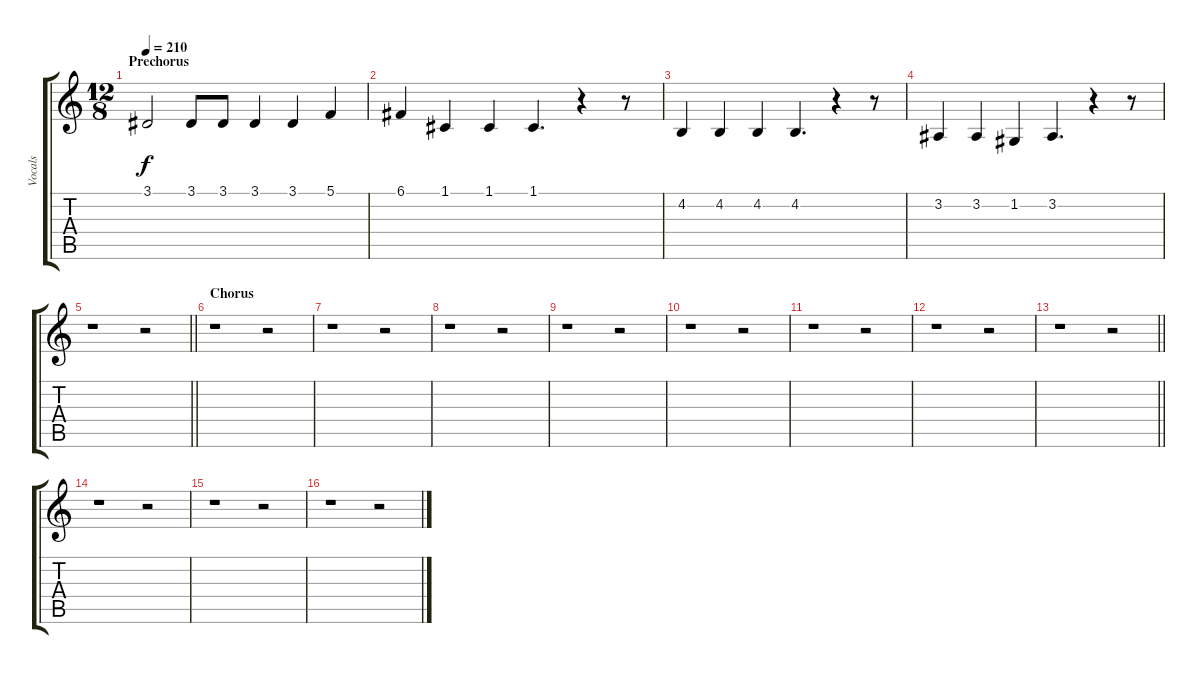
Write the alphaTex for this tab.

\track ("Vocals" "Vocals") {instrument lead6voice}
\staff {score tabs}
\tuning (C4 G3 Eb3 Bb2 F2 C2) {hide}
\ts (12 8)
\section ("" "Prechorus")
\tempo 210
\clef g2
\ks c
3.1.2{dy f} 3.1.8 3.1.8 3.1.4 3.1.4 5.1.4 |
6.1.4 1.1.4 1.1.4 1.1.4{d} r.4 r.8 |
4.2.4 4.2.4 4.2.4 4.2.4{d} r.4 r.8 |
3.2.4 3.2.4 1.2.4 3.2.4{d} r.4 r.8 |
\barLineRight lightlight
r.1 r.2 |
\section ("" "Chorus")
r.1 r.2 |
r.1 r.2 |
r.1 r.2 |
r.1 r.2 |
r.1 r.2 |
r.1 r.2 |
r.1 r.2 |
\barLineRight lightlight
r.1 r.2 |
r.1 r.2 |
r.1 r.2 |
r.1 r.2
